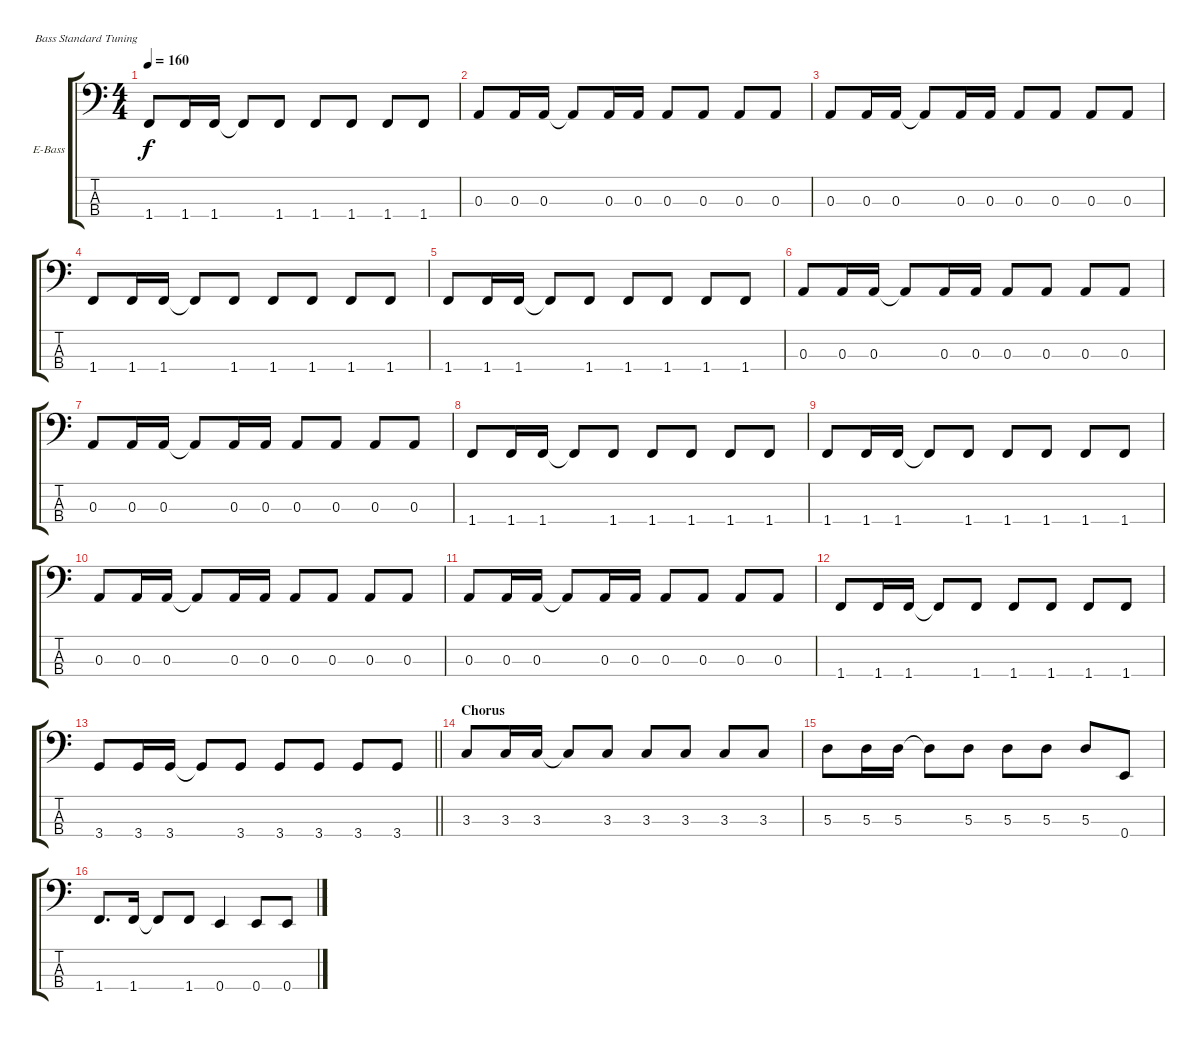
\defaultSystemsLayout 4
\bracketExtendMode groupsimilarinstruments
\firstSystemTrackNameOrientation horizontal
\otherSystemsTrackNameOrientation horizontal
\track ("Bass" "E-Bass") {instrument electricbassfinger}
\staff {score tabs}
\tuning (G2 D2 A1 E1)
\ts (4 4)
\tempo 160
\clef f4
\ks c
1.4.8{dy f} 1.4.16 1.4.16 1.4{t}.8 1.4.8 1.4.8 1.4.8 1.4.8 1.4.8 |
0.3.8 0.3.16 0.3.16 0.3{t}.8 0.3.16 0.3.16 0.3.8 0.3.8 0.3.8 0.3.8 |
0.3.8 0.3.16 0.3.16 0.3{t}.8 0.3.16 0.3.16 0.3.8 0.3.8 0.3.8 0.3.8 |
1.4.8 1.4.16 1.4.16 1.4{t}.8 1.4.8 1.4.8 1.4.8 1.4.8 1.4.8 |
1.4.8 1.4.16 1.4.16 1.4{t}.8 1.4.8 1.4.8 1.4.8 1.4.8 1.4.8 |
0.3.8 0.3.16 0.3.16 0.3{t}.8 0.3.16 0.3.16 0.3.8 0.3.8 0.3.8 0.3.8 |
0.3.8 0.3.16 0.3.16 0.3{t}.8 0.3.16 0.3.16 0.3.8 0.3.8 0.3.8 0.3.8 |
1.4.8 1.4.16 1.4.16 1.4{t}.8 1.4.8 1.4.8 1.4.8 1.4.8 1.4.8 |
1.4.8 1.4.16 1.4.16 1.4{t}.8 1.4.8 1.4.8 1.4.8 1.4.8 1.4.8 |
0.3.8 0.3.16 0.3.16 0.3{t}.8 0.3.16 0.3.16 0.3.8 0.3.8 0.3.8 0.3.8 |
0.3.8 0.3.16 0.3.16 0.3{t}.8 0.3.16 0.3.16 0.3.8 0.3.8 0.3.8 0.3.8 |
1.4.8 1.4.16 1.4.16 1.4{t}.8 1.4.8 1.4.8 1.4.8 1.4.8 1.4.8 |
\barLineRight lightlight
3.4.8 3.4.16 3.4.16 3.4{t}.8 3.4.8 3.4.8 3.4.8 3.4.8 3.4.8 |
\section ("" "Chorus")
3.3.8 3.3.16 3.3.16 3.3{t}.8 3.3.8 3.3.8 3.3.8 3.3.8 3.3.8 |
5.3.8 5.3.16 5.3.16 5.3{t}.8 5.3.8 5.3.8 5.3.8 5.3.8 0.4.8 |
1.4.8{d} 1.4.16 1.4{t}.8 1.4.8 0.4.4 0.4.8 0.4.8
